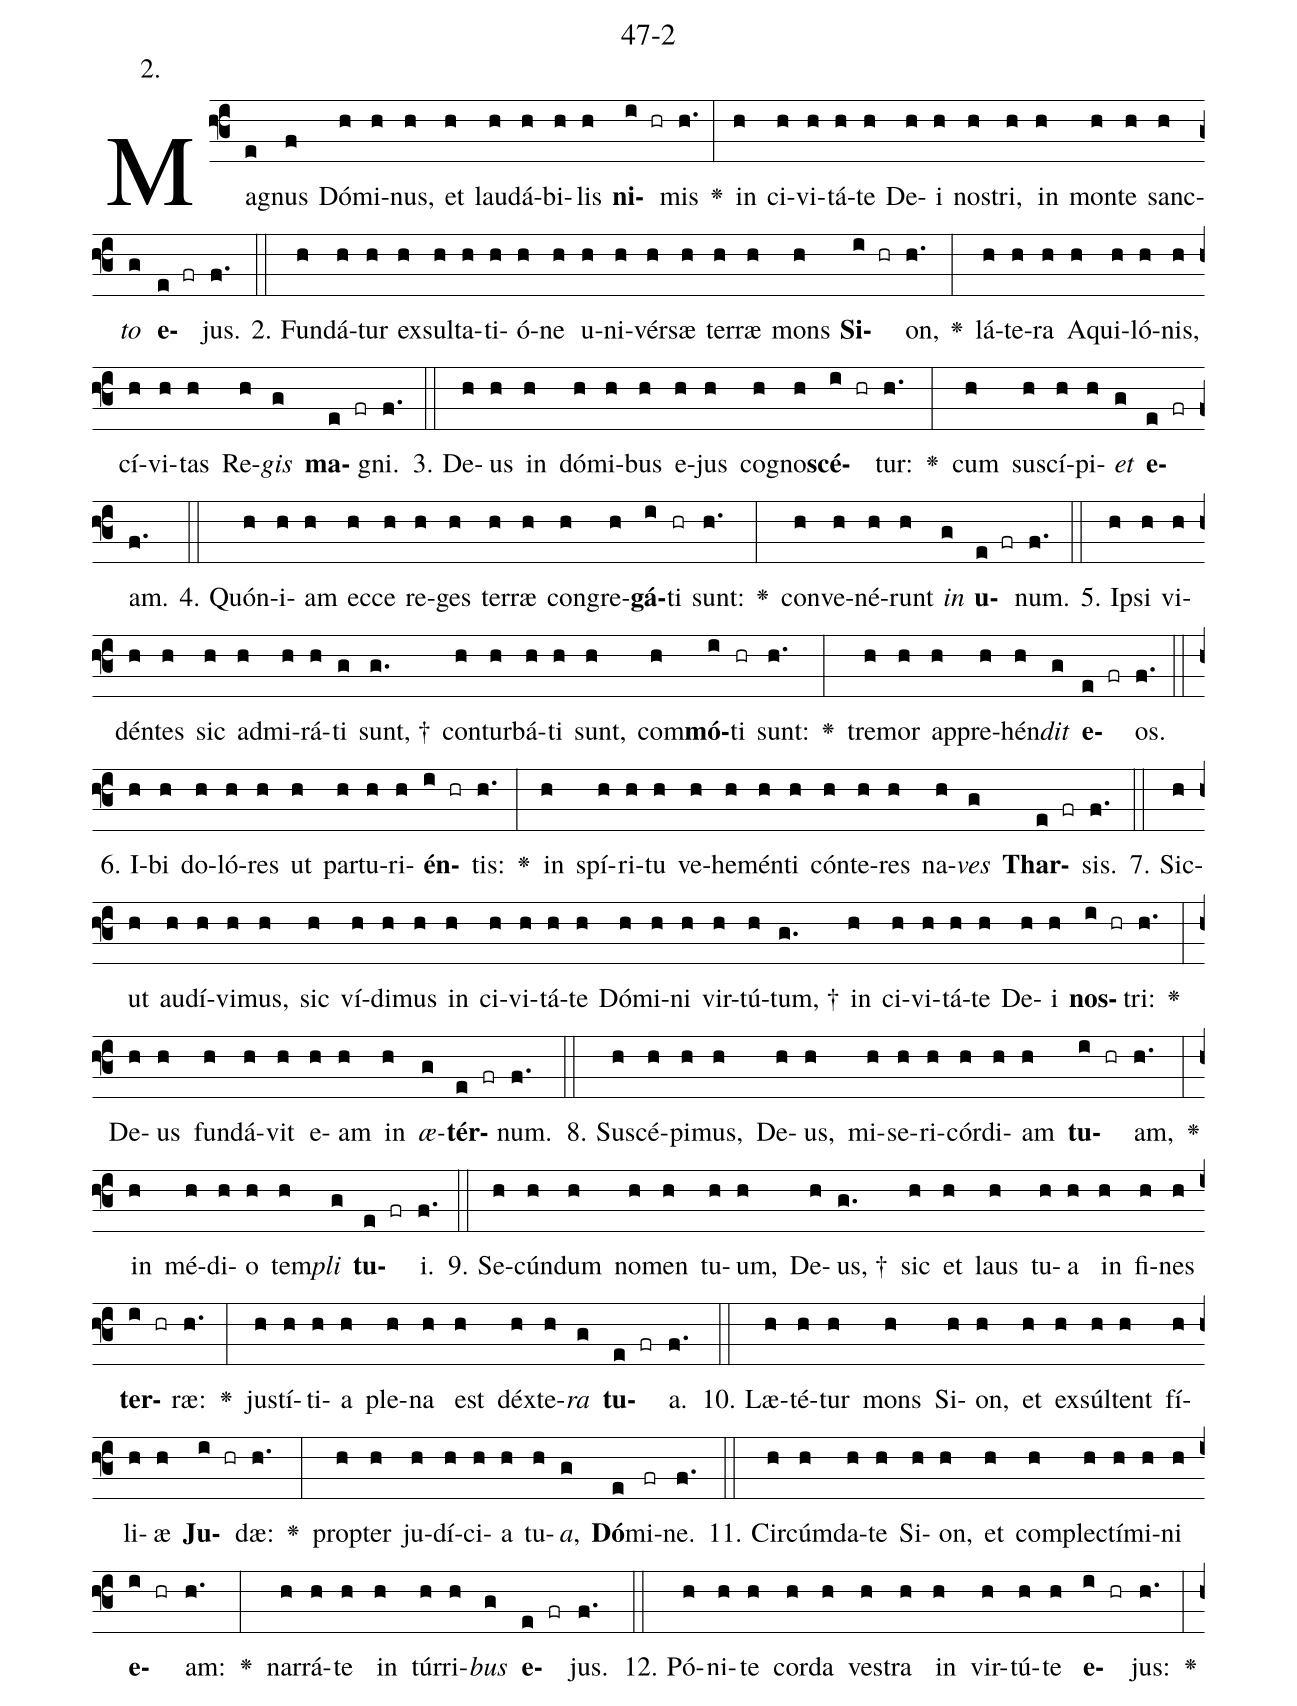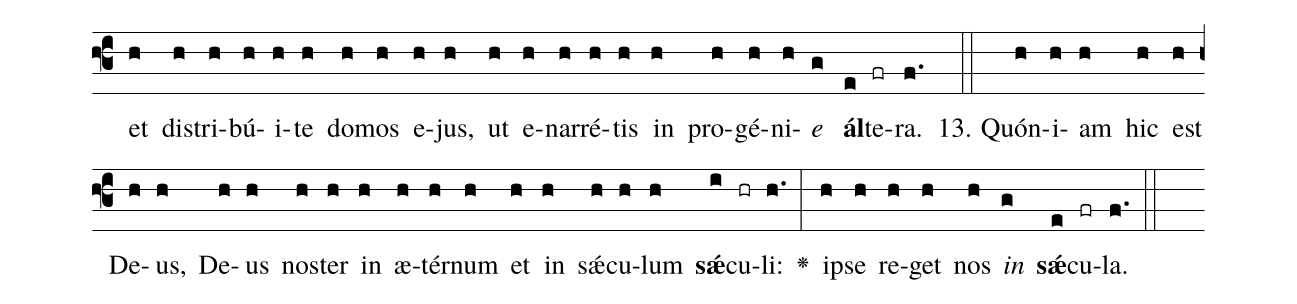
name: 47-2;
annotation: 2.;
%%
(f3)Ma(e)gnus(f) Dó(h)mi(h)nus,(h) et(h) lau(h)dá(h)bi(h)lis(h) <b>ni</b>(i hr)mis(h.) <v>\greheightstar</v>(:) in(h) ci(h)vi(h)tá(h)te(h) De(h)i(h) nos(h)tri,(h) in(h) mon(h)te(h) sanc(h)<i>to</i>(g) <b>e</b>(e fr)jus.(f.) (::)
2. Fun(h)dá(h)tur(h) ex(h)sul(h)ta(h)ti(h)ó(h)ne(h) u(h)ni(h)vér(h)sæ(h) ter(h)ræ(h) mons(h) <b>Si</b>(i hr)on,(h.) <v>\greheightstar</v>(:) lá(h)te(h)ra(h) A(h)qui(h)ló(h)nis,(h) cí(h)vi(h)tas(h) Re(h)<i>gis</i>(g) <b>ma</b>(e fr)gni.(f.) (::)
3. De(h)us(h) in(h) dó(h)mi(h)bus(h) e(h)jus(h) co(h)gno(h)<b>scé</b>(i hr)tur:(h.) <v>\greheightstar</v>(:) cum(h) su(h)scí(h)pi(h)<i>et</i>(g) <b>e</b>(e fr)am.(f.) (::)
4. Quón(h)i(h)am(h) ec(h)ce(h) re(h)ges(h) ter(h)ræ(h) con(h)gre(h)<b>gá</b>(i)ti(hr) sunt:(h.) <v>\greheightstar</v>(:) con(h)ve(h)né(h)runt(h) <i>in</i>(g) <b>u</b>(e fr)num.(f.) (::)
5. Ip(h)si(h) vi(h)dén(h)tes(h) sic(h) ad(h)mi(h)rá(h)ti(g) sunt, †(g.) con(h)tur(h)bá(h)ti(h) sunt,(h) com(h)<b>mó</b>(i)ti(hr) sunt:(h.) <v>\greheightstar</v>(:) tre(h)mor(h) ap(h)pre(h)hén(h)<i>dit</i>(g) <b>e</b>(e fr)os.(f.) (::)
6. I(h)bi(h) do(h)ló(h)res(h) ut(h) par(h)tu(h)ri(h)<b>én</b>(i hr)tis:(h.) <v>\greheightstar</v>(:) in(h) spí(h)ri(h)tu(h) ve(h)he(h)mén(h)ti(h) cón(h)te(h)res(h) na(h)<i>ves</i>(g) <b>Thar</b>(e fr)sis.(f.) (::)
7. Sic(h)ut(h) au(h)dí(h)vi(h)mus,(h) sic(h) ví(h)di(h)mus(h) in(h) ci(h)vi(h)tá(h)te(h) Dó(h)mi(h)ni(h) vir(h)tú(h)tum, †(g.) in(h) ci(h)vi(h)tá(h)te(h) De(h)i(h) <b>nos</b>(i hr)tri:(h.) <v>\greheightstar</v>(:) De(h)us(h) fun(h)dá(h)vit(h) e(h)am(h) in(h) <i>æ</i>(g)<b>tér</b>(e fr)num.(f.) (::)
8. Su(h)scé(h)pi(h)mus,(h) De(h)us,(h) mi(h)se(h)ri(h)cór(h)di(h)am(h) <b>tu</b>(i hr)am,(h.) <v>\greheightstar</v>(:) in(h) mé(h)di(h)o(h) tem(h)<i>pli</i>(g) <b>tu</b>(e fr)i.(f.) (::)
9. Se(h)cún(h)dum(h) no(h)men(h) tu(h)um,(h) De(h)us, †(g.) sic(h) et(h) laus(h) tu(h)a(h) in(h) fi(h)nes(h) <b>ter</b>(i hr)ræ:(h.) <v>\greheightstar</v>(:) jus(h)tí(h)ti(h)a(h) ple(h)na(h) est(h) déx(h)te(h)<i>ra</i>(g) <b>tu</b>(e fr)a.(f.) (::)
10. Læ(h)té(h)tur(h) mons(h) Si(h)on,(h) et(h) ex(h)súl(h)tent(h) fí(h)li(h)æ(h) <b>Ju</b>(i hr)dæ:(h.) <v>\greheightstar</v>(:) prop(h)ter(h) ju(h)dí(h)ci(h)a(h) tu(h)<i>a</i>,(g) <b>Dó</b>(e)mi(fr)ne.(f.) (::)
11. Cir(h)cúm(h)da(h)te(h) Si(h)on,(h) et(h) com(h)plec(h)tí(h)mi(h)ni(h) <b>e</b>(i hr)am:(h.) <v>\greheightstar</v>(:) nar(h)rá(h)te(h) in(h) túr(h)ri(h)<i>bus</i>(g) <b>e</b>(e fr)jus.(f.) (::)
12. Pó(h)ni(h)te(h) cor(h)da(h) ves(h)tra(h) in(h) vir(h)tú(h)te(h) <b>e</b>(i hr)jus:(h.) <v>\greheightstar</v>(:) et(h) dis(h)tri(h)bú(h)i(h)te(h) do(h)mos(h) e(h)jus,(h) ut(h) e(h)nar(h)ré(h)tis(h) in(h) pro(h)gé(h)ni(h)<i>e</i>(g) <b>ál</b>(e)te(fr)ra.(f.) (::)
13. Quón(h)i(h)am(h) hic(h) est(h) De(h)us,(h) De(h)us(h) nos(h)ter(h) in(h) æ(h)tér(h)num(h) et(h) in(h) sǽ(h)cu(h)lum(h) <b>sǽ</b>(i)cu(hr)li:(h.) <v>\greheightstar</v>(:) ip(h)se(h) re(h)get(h) nos(h) <i>in</i>(g) <b>sǽ</b>(e)cu(fr)la.(f.) (::)
